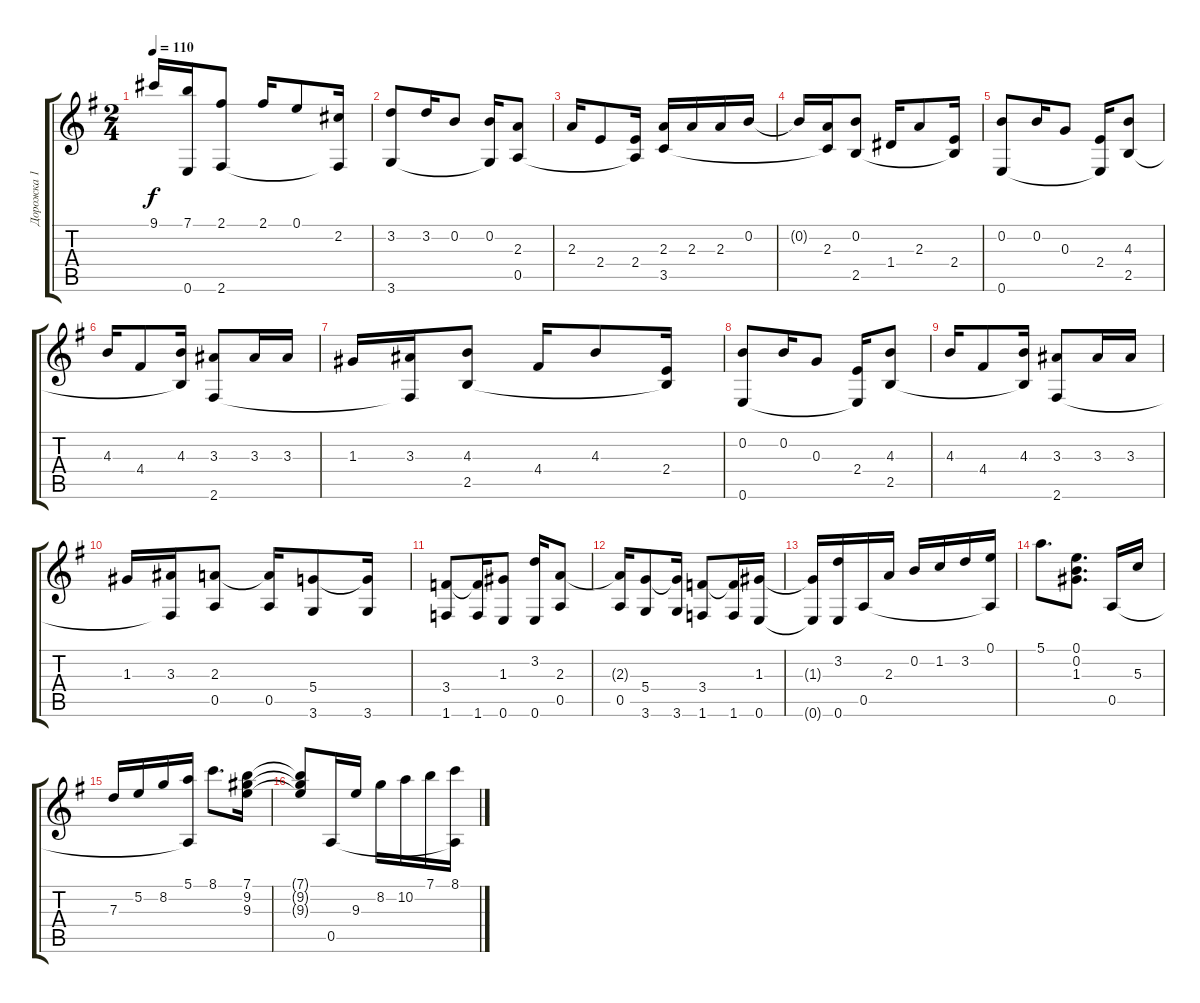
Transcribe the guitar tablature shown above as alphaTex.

\track ("Дорожка 1" "Дорожка 1") {instrument acousticguitarnylon}
\staff {score tabs}
\tuning (E4 B3 G3 D3 A2 E2) {hide}
\ts (2 4)
\tempo 110
\clef g2
\ks eminor
9.1.16{dy f} (7.1 0.6{t}).16 (2.1 2.6).8 2.1.16 0.1.8 (2.2 2.6{t}).16 |
(3.2 3.6).8 3.2.16 0.2.8 (0.2 3.6{t}).16 (2.3 0.5).8 |
2.3.16 2.4.8 (2.4 0.5{t}).16 (2.3 3.5).16 2.3.16 2.3.16 0.2.16 |
0.2{t}.16 (2.3 3.5{t}).16 (0.2 2.5).8 1.4.16 2.3.8 (2.4 2.5{t}).16 |
(0.2 0.6).8 0.2.16 0.3.8 (2.4 0.6{t}).16 (4.3 2.5).8 |
4.3.16 4.4.8 (4.3 2.5{t}).16 (3.3 2.6).8 3.3.16 3.3.16 |
1.3.16 (3.3 2.6{t}).16 (4.3 2.5).8 4.4.16 4.3.8 (2.4 2.5{t}).16 |
(0.2 0.6).8 0.2.16 0.3.8 (2.4 0.6{t}).16 (4.3 2.5).8 |
4.3.16 4.4.8 (4.3 2.5{t}).16 (3.3 2.6).8 3.3.16 3.3.16 |
1.3.16 (3.3 2.6{t}).16 (2.3 0.5).8 (2.3{t} 0.5).16 (5.4 3.6).8 (5.4{t} 3.6).16 |
(3.4 1.6).8 (3.4{t} 1.6).16 (1.3 0.6).8 (3.2 0.6).16 (2.3 0.5).8 |
(2.3{t} 0.5).16 (5.4 3.6).8 (5.4{t} 3.6).16 (3.4 1.6).8 (3.4{t} 1.6).16 (1.3 0.6).16 |
(1.3{t} 0.6{t}).16 (3.2 0.6).16 0.5.16 2.3.16 0.2.16 1.2.16 3.2.16 (0.1 0.5{t}).16 |
5.1.8{d} (0.1 0.2 1.3).8{d} 0.5.16 5.3.16 |
7.3.16 5.2.16 8.2.16 (5.1 0.5{t}).16 8.1.8{d} (7.1 9.2 9.3).16 |
(7.1{t} 9.2{t} 9.3{t}).8 0.5.16 9.3.16 8.2.16 10.2.16 7.1.16 (8.1 0.5{t}).16
